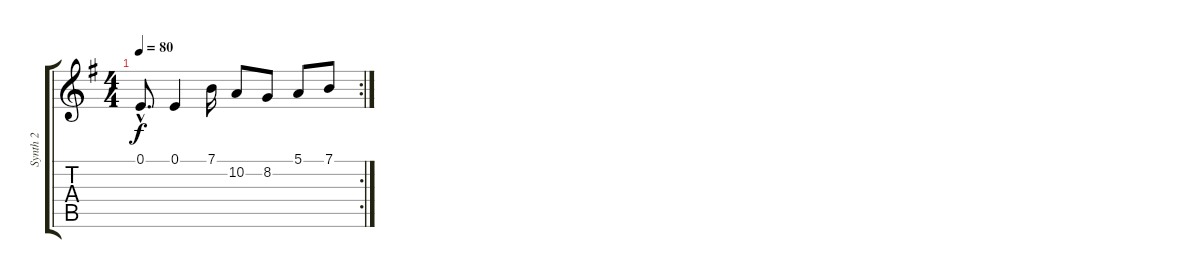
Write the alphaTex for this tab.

\track ("Synth 2" "Synth 2") {instrument pad7halo}
\staff {score tabs}
\tuning (E4 B3 G3 D3 A2 E2) {hide}
\rc 2
\ts (4 4)
\tempo 80
\clef g2
\ks g
0.1{hac}.8{d dy f} 0.1.4 7.1.16 10.2.8 8.2.8 5.1.8 7.1.8
